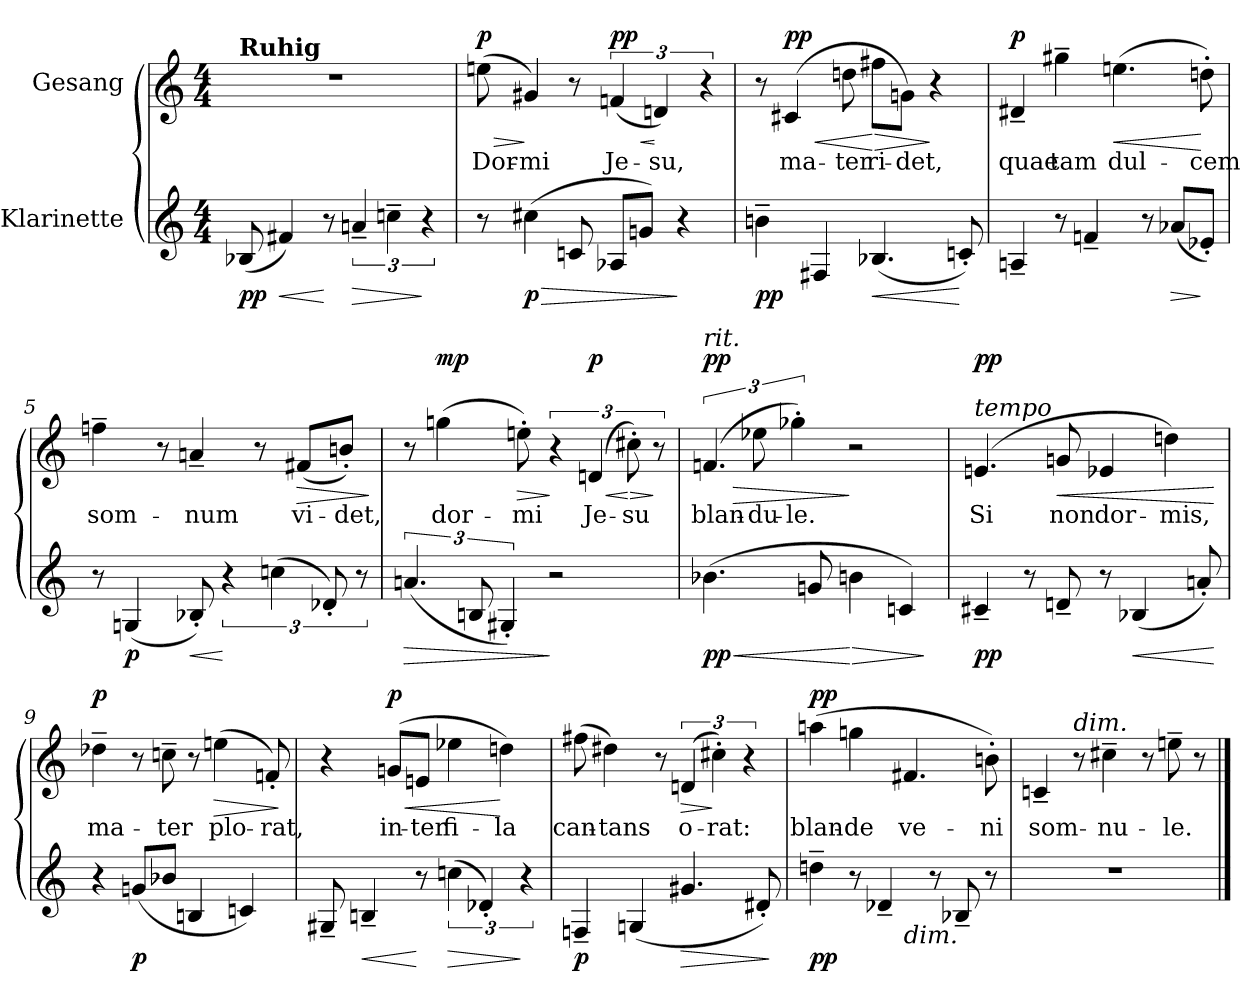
**kern	**dynam	**kern	**text	**dynam
*part2	*part2	*part1	*part1	*part1
*staff2	*staff2	*staff1	*staff1	*staff1
*I"Klarinette	*	*I"Gesang	*	*
*clefG2	*	*clefG2	*	*
*k[]	*	*k[]	*	*
*C:	*	*C:	*	*
*M4/4	*	*M4/4	*	*
=1	=1	=1	=1	=1
!	!	!LO:TX:a:B:t=Ruhig	!	!
!	!LO:DY:b	!	!	!
(<8B-X/	pp	1r	.	.
!	!LO:HP:b	!	!	!
4f#X/)	<	.	.	.
8r	[	.	.	.
!	!LO:HP:b	!	!	!
6an~</	>	.	.	.
6ccn~>\	.	.	.	.
6r	]	.	.	.
=2	=2	=2	=2	=2
!	!	!	!LO:LY:b	!LO:HP:b
!	!	!	!	!LO:DY:n=1:a
8r	.	(>8een\	Dor-	> p
!	!LO:HP:b	!	!LO:LY:b	!
!	!LO:DY:n=1:b	!	!	!
(>4cc#X\	> p	4g#X/)	-mi	]
8cn/	.	8r	.	.
!	!	!	!LO:LY:b	!LO:HP:b
!	!	!	!	!LO:DY:n=2:a
8A-X/L	.	(<6fn/	Je-	< pp
8gn/J)	.	.	.	.
!	!	!	!LO:LY:b	!
.	.	6dn/)	-su,	[
4r	]	.	.	.
.	.	6r	.	.
=3	=3	=3	=3	=3
!	!LO:DY:b	!	!	!
4bn~>\	pp	8r	.	.
!	!	!	!LO:LY:b	!LO:HP:b
!	!	!	!	!LO:DY:n=1:a
.	.	(>4c#X/	ma-	< pp
4F#X/	.	.	.	.
!	!	!	!LO:LY:b	!
.	.	8ddn\	-ter	.
!	!LO:HP:b	!	!LO:LY:b	!LO:HP:n=1:b
(<4.B-X/	<	8ff#X\L	ri-	[ >
!	!	!	!LO:LY:b	!
.	.	8gn\J)	-det,	.
.	.	4r	.	]
8cn'</)	[	.	.	.
=4	=4	=4	=4	=4
!	!	!	!LO:LY:b	!LO:DY:a
4An~</	.	4d#X~</	quae	p
!	!	!	!LO:LY:b	!
8r	.	4gg#X~>\	tam	.
4fn~</	.	.	.	.
!	!	!	!LO:LY:b	!LO:HP:b
.	.	(>4.een\	dul-	<
8r	.	.	.	.
!	!LO:HP:b	!	!	!
(<8a-X/L	>	.	.	.
!	!	!	!LO:LY:b	!
8e-X'</J)	]	8ddn'>\)	-cem	[
=5	=5	=5	=5	=5
!	!	!	!LO:LY:b	!
8r	.	4ffn~>\	som-	.
!	!LO:DY:b	!	!	!
(<4Gn/	p	.	.	.
.	.	8r	.	.
!	!LO:HP:b	!	!LO:LY:b	!
8B-X'</)	<	4an~</	-num	.
6r	[	.	.	.
.	.	8r	.	.
(>6ccn\	.	.	.	.
!	!	!	!LO:LY:b	!LO:HP:b
.	.	(<8f#X/L	vi-	>
12d-X'</)	.	.	.	.
!	!	!	!LO:LY:b	!
.	.	8bn'</J)	-det,	.
12r	.	.	.	.
.	.	.	.	]
!!LO:LB:g=z
=6	=6	=6	=6	=6
!	!LO:HP:b	!	!	!
(<6.an/	>	8r	.	.
!	!	!	!LO:LY:b	!LO:DY:a
.	.	(>4ggn\	dor-	mp
12Bn/	.	.	.	.
6G#X'</)	.	.	.	.
!	!	!	!LO:LY:b	!LO:HP:b
.	.	8een'>\)	-mi	>
2r	]	6r	.	]
!	!	!	!LO:LY:b	!LO:HP:b
!	!	!	!	!LO:DY:n=1:a
.	.	(>6dn/	Je-	< p
!	!	!	!LO:LY:b	!LO:HP:n=1:b
.	.	12cc#X'>\)	-su	[ >
.	.	12r	.	]
=7	=7	=7	=7	=7
!	!	!LO:TX:a:i:t=rit.	!	!
!	!LO:HP:b	!	!LO:LY:b	!LO:HP:b
!	!LO:DY:n=1:b	!	!	!LO:DY:n=1:a
(>4.b-X\	< pp	(6.fn/	blan-	> pp
!	!	!	!LO:LY:b	!
.	.	12ee-X\	-du-	.
!	!	!	!LO:LY:b	!
.	.	6gg-X'>\)	-le.	.
8gn/	.	.	.	.
!	!LO:HP:n=1:b	!	!	!
4bn\	[ >	2r	.	]
4cn/)	.	.	.	.
.	]	.	.	.
=8	=8	=8	=8	=8
!	!	!LO:TX:a:i:t=tempo	!	!
!	!LO:DY:b	!	!LO:LY:b	!LO:DY:a
4c#X~</	pp	(4.en/	Si	pp
8r	.	.	.	.
!	!	!	!LO:LY:b	!LO:HP:b
8dn~</	.	8gn/	non	<
!	!	!	!LO:LY:b	!
8r	.	4e-X/	dor-	.
!	!LO:HP:b	!	!	!
(<4B-X/	<	.	.	.
!	!	!	!LO:LY:b	!
.	.	4ddn\)	-mis,	.
8an'</)	.	.	.	.
.	[	.	.	[
=9	=9	=9	=9	=9
!	!	!	!LO:LY:b	!LO:DY:a
4r	.	4dd-X~>\	ma-	p
!	!LO:DY:b	!	!	!
(<8gn/L	p	8r	.	.
!	!	!	!LO:LY:b	!
8b-X/J	.	8ccn~>\	-ter	.
4Bn/	.	8r	.	.
!	!	!	!LO:LY:b	!LO:HP:b
.	.	(>4een\	plo-	>
4cn/)	.	.	.	.
!	!	!	!LO:LY:b	!
.	.	8fn'</)	-rat,	.
.	.	.	.	]
=10	=10	=10	=10	=10
8G#X~</	.	4r	.	.
!	!LO:HP:b	!	!	!
4Bn~</	<	.	.	.
!	!	!	!LO:LY:b	!LO:HP:b
!	!	!	!	!LO:DY:n=1:a
.	.	(>8gn/L	in-	< p
!	!	!	!LO:LY:b	!
8r	[	8en/J	-ter	.
!	!LO:HP:b	!	!LO:LY:b	!
(>6ccn\	>	4ee-X\	fi-	.
6d-X'</)	.	.	.	.
!	!	!	!LO:LY:b	!
.	.	4ddn\)	-la	[
6r	]	.	.	.
!!LO:LB:g=z
=11	=11	=11	=11	=11
!	!LO:DY:b	!	!LO:LY:b	!
4Fn~</	p	(>8ff#X\	can-	.
!	!	!	!LO:LY:b	!
.	.	4dd#X\)	-tans	.
(<4Gn/	.	.	.	.
.	.	8r	.	.
!	!LO:HP:b	!	!LO:LY:b	!LO:HP:b
4.g#X/	>	(6dn/	o-	>
!	!	!	!LO:LY:b	!
.	.	6cc#X'>\)	-rat:	]
.	.	6r	.	.
8d#X'</)	.	.	.	.
.	]	.	.	.
=12	=12	=12	=12	=12
!	!LO:DY:b	!	!LO:LY:b	!LO:DY:a
*^	*	*	*	*
4ddn~>\	2ryy	pp	(>4aan\	blan-	pp
!	!	!	!	!LO:LY:b	!
8r	.	.	4ggn\	-de	.
4d-X~</	.	.	.	.	.
!	!LO:TX:b:i:t=dim.	!	!	!	!
!	!	!	!	!LO:LY:b	!
.	2ryy	.	4.f#X/	ve-	.
8r	.	.	.	.	.
8B-X~</	.	.	.	.	.
!	!	!	!	!LO:LY:b	!
8r	.	.	8bn'>\)	-ni	.
=13	=13	=13	=13	=13	=13
!	!	!	!	!LO:LY:b	!
*v	*v	*	*	*	*
1r	.	4cn~</	som-	.
!	!	!LO:TX:a:i:t=dim.	!	!
.	.	8r	.	.
!	!	!	!LO:LY:b	!
.	.	4cc#X~>\	-nu-	.
.	.	8r	.	.
!	!	!	!LO:LY:b	!
.	.	8een~>\	-le.	.
.	.	8r	.	.
==	==	==	==	==
*-	*-	*-	*-	*-
